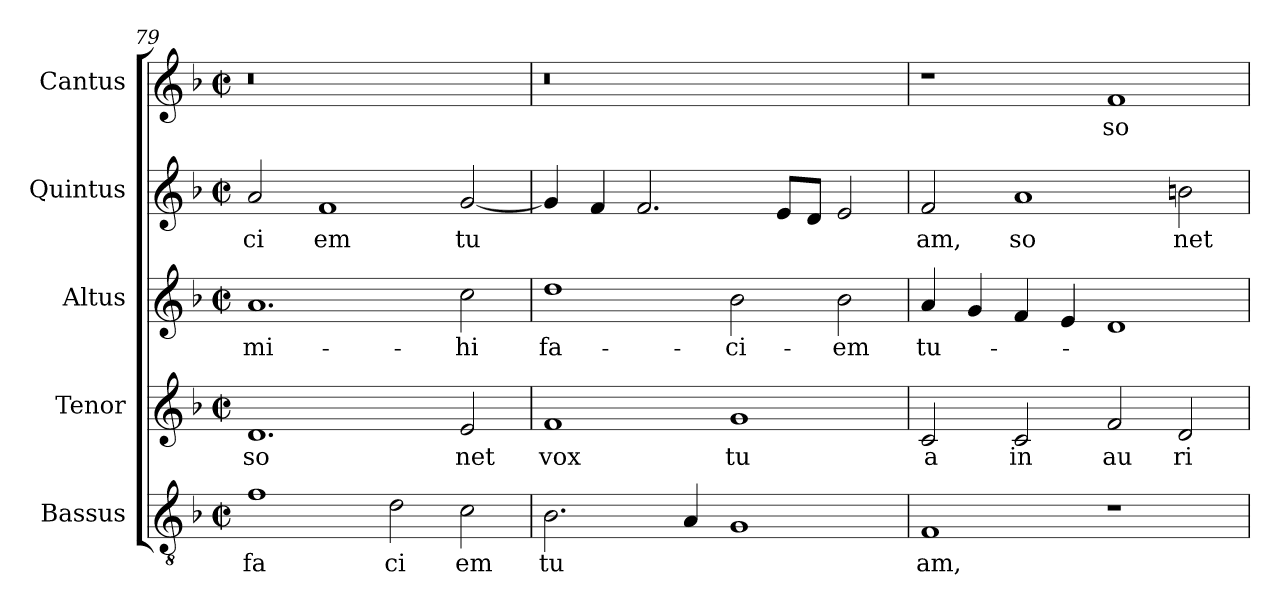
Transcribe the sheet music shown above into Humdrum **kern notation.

**kern	**text	**kern	**text	**kern	**text	**kern	**text	**kern	**text
*part5	*part5	*part4	*part4	*part3	*part3	*part2	*part2	*part1	*part1
*staff5	*staff5	*staff4	*staff4	*staff3	*staff3	*staff2	*staff2	*staff1	*staff1
*I"Bassus	*	*I"Tenor	*	*I"Altus	*	*I"Quintus	*	*I"Cantus	*
!!LO:LB:g=z
*clefGv2	*	*clefG2	*	*clefG2	*	*clefG2	*	*clefG2	*
*k[b-]	*	*k[b-]	*	*k[b-]	*	*k[b-]	*	*k[b-]	*
*F:	*	*F:	*	*F:	*	*F:	*	*F:	*
*M2/2	*	*M2/2	*	*M2/2	*	*M2/2	*	*M2/2	*
*met(c|)	*	*met(c|)	*	*met(c|)	*	*met(c|)	*	*met(c|)	*
=79	=79	=79	=79	=79	=79	=79	=79	=79	=79
!	!LO:LY:b:cj	!	!LO:LY:b:cj	!	!LO:LY:b:cj	!	!LO:LY:b:cj	!	!
1f	fa	1.d	so	1.a	mi-	2a/	ci	0r	.
!	!	!	!	!	!	!	!LO:LY:b:cj	!	!
.	.	.	.	.	.	1f	em	.	.
!	!LO:LY:b:cj	!	!	!	!	!	!	!	!
2d\	ci	.	.	.	.	.	.	.	.
!	!LO:LY:b:cj	!	!LO:LY:b:cj	!	!LO:LY:b:cj	!	!LO:LY:b:cj	!	!
2c\	em	2e/	net	2cc\	-hi	[<2g/	tu	.	.
=80	=80	=80	=80	=80	=80	=80	=80	=80	=80
!	!LO:LY:b:cj	!	!LO:LY:b:cj	!	!LO:LY:b:cj	!	!	!	!
2.B-\	tu	1f	vox	1dd	fa-	4g/]	.	0r	.
.	.	.	.	.	.	4f/	.	.	.
.	.	.	.	.	.	2.f/	.	.	.
4A/	.	.	.	.	.	.	.	.	.
!	!	!	!LO:LY:b:cj	!	!LO:LY:b:cj	!	!	!	!
1G	.	1g	tu	2b-\	-ci-	.	.	.	.
.	.	.	.	.	.	8e/L	.	.	.
.	.	.	.	.	.	8d/J	.	.	.
!	!	!	!	!	!LO:LY:b:cj	!	!	!	!
.	.	.	.	2b-\	-em	2e/	.	.	.
=81	=81	=81	=81	=81	=81	=81	=81	=81	=81
!	!LO:LY:b:cj	!	!LO:LY:b:cj	!	!LO:LY:b:cj	!	!LO:LY:b:cj	!	!
1F	am,	2c/	a	4a/	tu-	2f/	am,	1r	.
.	.	.	.	4g/	.	.	.	.	.
!	!	!	!LO:LY:b:cj	!	!	!	!LO:LY:b:cj	!	!
.	.	2c/	in	4f/	.	1a	so	.	.
.	.	.	.	4e/	.	.	.	.	.
!	!	!	!LO:LY:b:cj	!	!	!	!	!	!LO:LY:b:cj
1r	.	2f/	au	1d	.	.	.	1f	so-
!	!	!	!LO:LY:b:cj	!	!	!	!LO:LY:b:cj	!	!
.	.	2d/	ri	.	.	2bn\	net	.	.
=	=	=	=	=	=	=	=	=	=
*-	*-	*-	*-	*-	*-	*-	*-	*-	*-
